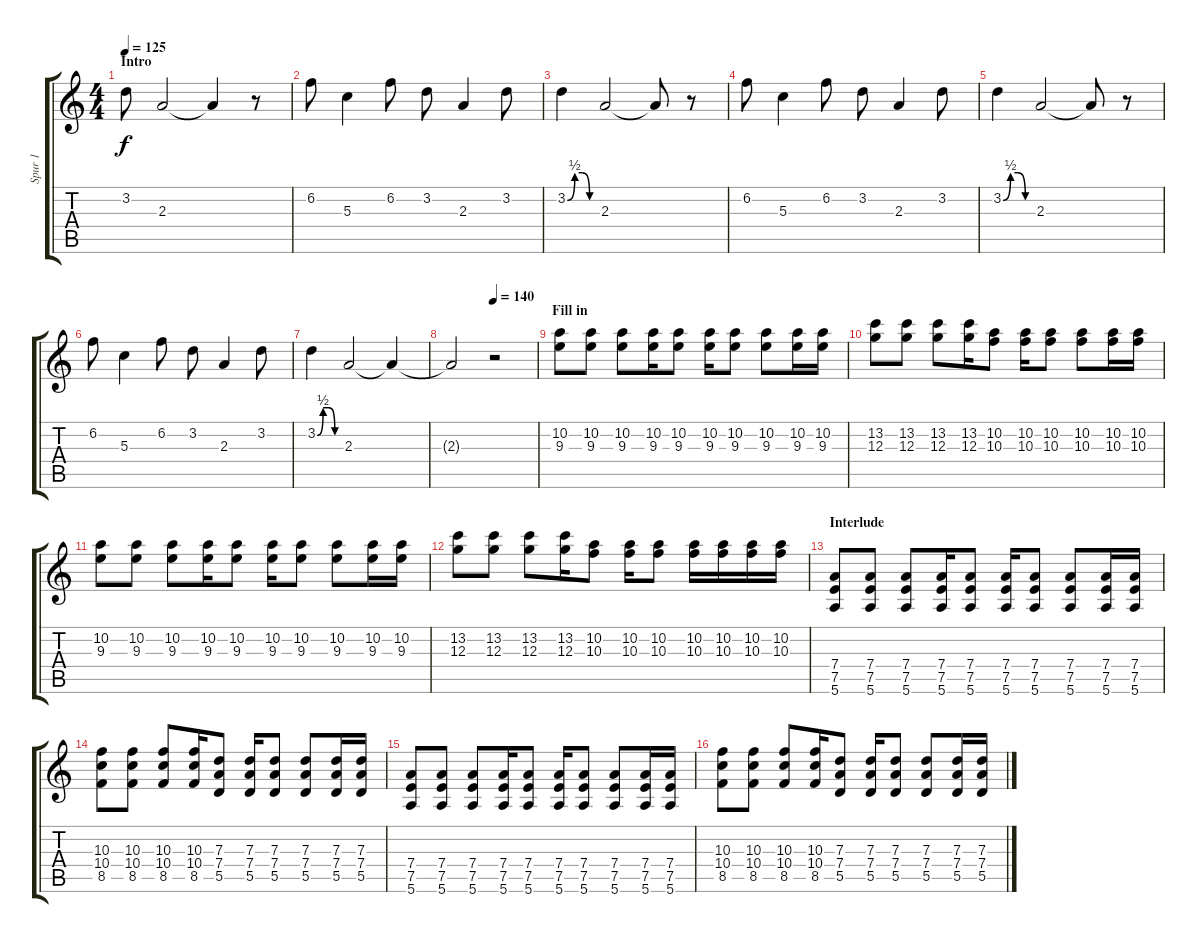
\track ("Spur 1" "Spur 1") {instrument distortionguitar}
\staff {score tabs}
\tuning (E4 B3 G3 D3 A2 E2) {hide}
\ts (4 4)
\section ("" "Intro")
\tempo 125
\clef g2
\ks c
3.2.8{dy f instrument distortionguitar} 2.3.2 2.3{t}.4 r.8 |
6.2.8 5.3.4 6.2.8 3.2.8 2.3.4 3.2.8 |
3.2{be (custom 0 0 15 2 30 2 45 0 60 0)}.4 2.3.2 2.3{t}.8 r.8 |
6.2.8 5.3.4 6.2.8 3.2.8 2.3.4 3.2.8 |
3.2{be (custom 0 0 15 2 30 2 45 0 60 0)}.4 2.3.2 2.3{t}.8 r.8 |
6.2.8 5.3.4 6.2.8 3.2.8 2.3.4 3.2.8 |
3.2{be (custom 0 0 15 2 30 2 45 0 60 0)}.4 2.3.2 2.3{t}.4 |
\tempo (140 0.5)
2.3{t}.2 r.2 |
\section ("" "Fill in")
(10.2 9.3).8 (10.2 9.3).8 (10.2 9.3).8 (10.2 9.3).16 (10.2 9.3).8 (10.2 9.3).16 (10.2 9.3).8 (10.2 9.3).8 (10.2 9.3).16 (10.2 9.3).16 |
(13.2 12.3).8 (13.2 12.3).8 (13.2 12.3).8 (13.2 12.3).16 (10.2 10.3).8 (10.2 10.3).16 (10.2 10.3).8 (10.2 10.3).8 (10.2 10.3).16 (10.2 10.3).16 |
(10.2 9.3).8 (10.2 9.3).8 (10.2 9.3).8 (10.2 9.3).16 (10.2 9.3).8 (10.2 9.3).16 (10.2 9.3).8 (10.2 9.3).8 (10.2 9.3).16 (10.2 9.3).16 |
(13.2 12.3).8 (13.2 12.3).8 (13.2 12.3).8 (13.2 12.3).16 (10.2 10.3).8 (10.2 10.3).16 (10.2 10.3).8 (10.2 10.3).16 (10.2 10.3).16 (10.2 10.3).16 (10.2 10.3).16 |
\section ("" "Interlude")
(7.4 7.5 5.6).8 (7.4 7.5 5.6).8 (7.4 7.5 5.6).8 (7.4 7.5 5.6).16 (7.4 7.5 5.6).8 (7.4 7.5 5.6).16 (7.4 7.5 5.6).8 (7.4 7.5 5.6).8 (7.4 7.5 5.6).16 (7.4 7.5 5.6).16 |
(10.3 10.4 8.5).8 (10.3 10.4 8.5).8 (10.3 10.4 8.5).8 (10.3 10.4 8.5).16 (7.3 7.4 5.5).8 (7.3 7.4 5.5).16 (7.3 7.4 5.5).8 (7.3 7.4 5.5).8 (7.3 7.4 5.5).16 (7.3 7.4 5.5).16 |
(7.4 7.5 5.6).8 (7.4 7.5 5.6).8 (7.4 7.5 5.6).8 (7.4 7.5 5.6).16 (7.4 7.5 5.6).8 (7.4 7.5 5.6).16 (7.4 7.5 5.6).8 (7.4 7.5 5.6).8 (7.4 7.5 5.6).16 (7.4 7.5 5.6).16 |
(10.3 10.4 8.5).8 (10.3 10.4 8.5).8 (10.3 10.4 8.5).8 (10.3 10.4 8.5).16 (7.3 7.4 5.5).8 (7.3 7.4 5.5).16 (7.3 7.4 5.5).8 (7.3 7.4 5.5).8 (7.3 7.4 5.5).16 (7.3 7.4 5.5).16
